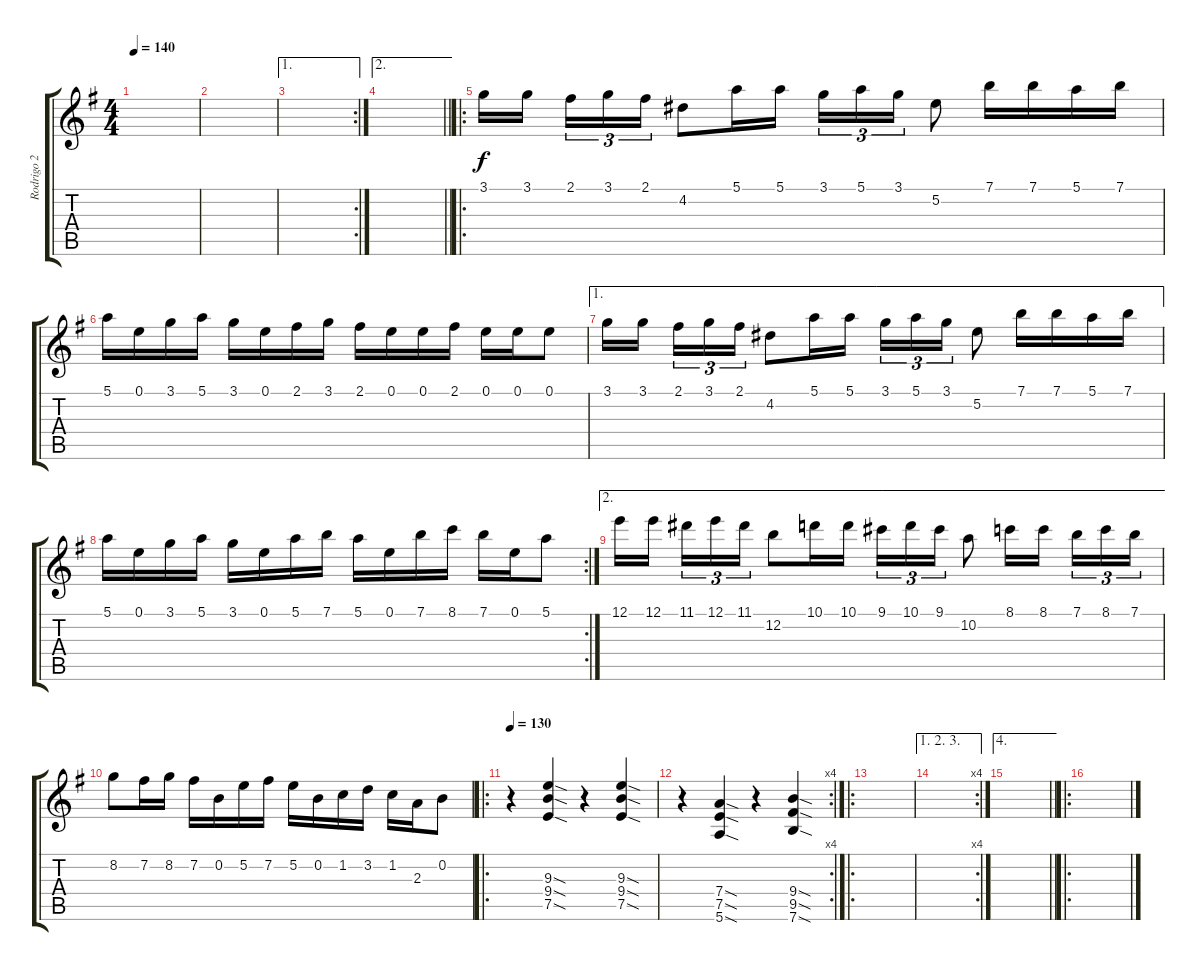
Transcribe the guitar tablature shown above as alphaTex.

\track ("Rodrigo 2" "Rodrigo 2") {instrument acousticguitarnylon}
\staff {score tabs}
\tuning (E4 B3 G3 D3 A2 E2) {hide}
\ts (4 4)
\tempo 140
\clef g2
\ks g
|
|
\ae 1
\rc 2
|
\ae 2
\barLineRight lightlight
|
\ro
3.1.16 3.1.16{beam splitsecondary} 2.1.16{tu (3 2)} 3.1.16{tu (3 2)} 2.1.16{tu (3 2)} 4.2.8 5.1.16 5.1.16 3.1.16{tu (3 2)} 5.1.16{tu (3 2)} 3.1.16{tu (3 2)} 5.2.8 7.1.16 7.1.16 5.1.16 7.1.16 |
5.1.16 0.1.16 3.1.16 5.1.16 3.1.16 0.1.16 2.1.16 3.1.16 2.1.16 0.1.16 0.1.16 2.1.16 0.1.16 0.1.16 0.1.8 |
\ae 1
3.1.16 3.1.16{beam splitsecondary} 2.1.16{tu (3 2)} 3.1.16{tu (3 2)} 2.1.16{tu (3 2)} 4.2.8 5.1.16 5.1.16 3.1.16{tu (3 2)} 5.1.16{tu (3 2)} 3.1.16{tu (3 2)} 5.2.8 7.1.16 7.1.16 5.1.16 7.1.16 |
\rc 2
5.1.16 0.1.16 3.1.16 5.1.16 3.1.16 0.1.16 5.1.16 7.1.16 5.1.16 0.1.16 7.1.16 8.1.16 7.1.16 0.1.16 5.1.8 |
\ae 2
12.1.16 12.1.16{beam splitsecondary} 11.1.16{tu (3 2)} 12.1.16{tu (3 2)} 11.1.16{tu (3 2)} 12.2.8 10.1.16 10.1.16 9.1.16{tu (3 2)} 10.1.16{tu (3 2)} 9.1.16{tu (3 2)} 10.2.8 8.1.16 8.1.16{beam splitsecondary} 7.1.16{tu (3 2)} 8.1.16{tu (3 2)} 7.1.16{tu (3 2)} |
8.2.8 7.2.16 8.2.16 7.2.16 0.2.16 5.2.16 7.2.16 5.2.16 0.2.16 1.2.16 3.2.16 1.2.16 2.3.16 0.2.8 |
\ro
\tempo 130
r.4{balance 16} (9.3{sod} 9.4{sod} 7.5{sod}).4 r.4 (9.3{sod} 9.4{sod} 7.5{sod}).4 |
\rc 4
r.4 (7.4{sod} 7.5{sod} 5.6{sod}).4 r.4 (9.4{sod} 9.5{sod} 7.6{sod}).4 |
\ro
|
\ae (1 2 3)
\rc 4
|
\ae 4
\barLineRight lightlight
|
\ro
